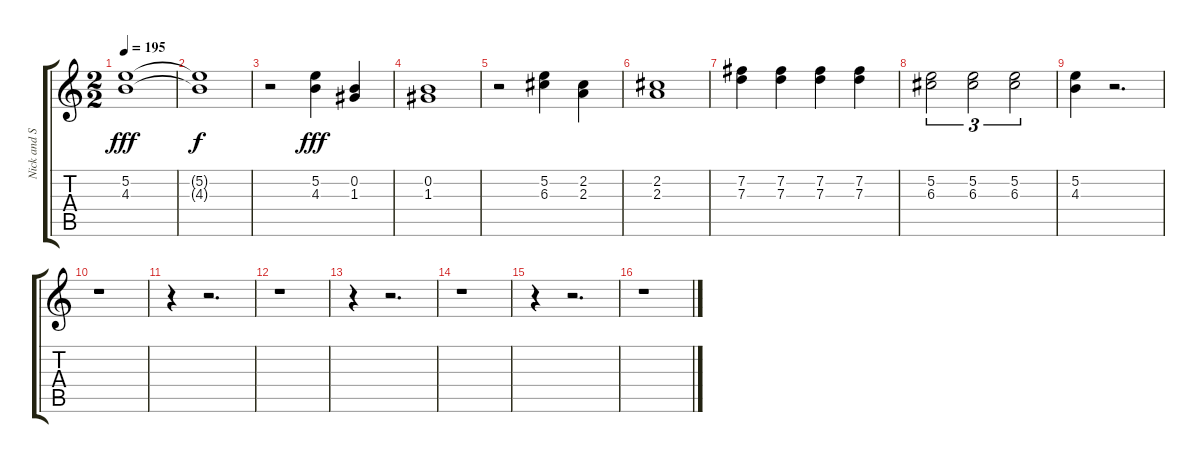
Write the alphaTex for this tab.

\track ("Nick and SA (singing)" "Nick and S") {instrument lead6voice}
\staff {score tabs}
\tuning (E5 B4 G4 D4 A3 E3) {hide}
\ts (2 2)
\tempo 195
\clef g2
\ks c
(5.2 4.3).1{dy fff} |
(5.2{t} 4.3{t}).1{dy f} |
r.2 (5.2 4.3).4{dy fff} (0.2 1.3).4 |
(0.2 1.3).1 |
r.2 (5.2 6.3).4 (2.2 2.3).4 |
(2.2 2.3).1 |
(7.2 7.3).4 (7.2 7.3).4 (7.2 7.3).4 (7.2 7.3).4 |
(5.2 6.3).2{tu (3 2)} (5.2 6.3).2{tu (3 2)} (5.2 6.3).2{tu (3 2)} |
(5.2 4.3).4 r.2{d} |
r.1 |
r.4 r.2{d} |
r.1 |
r.4 r.2{d} |
r.1 |
r.4 r.2{d} |
r.1
